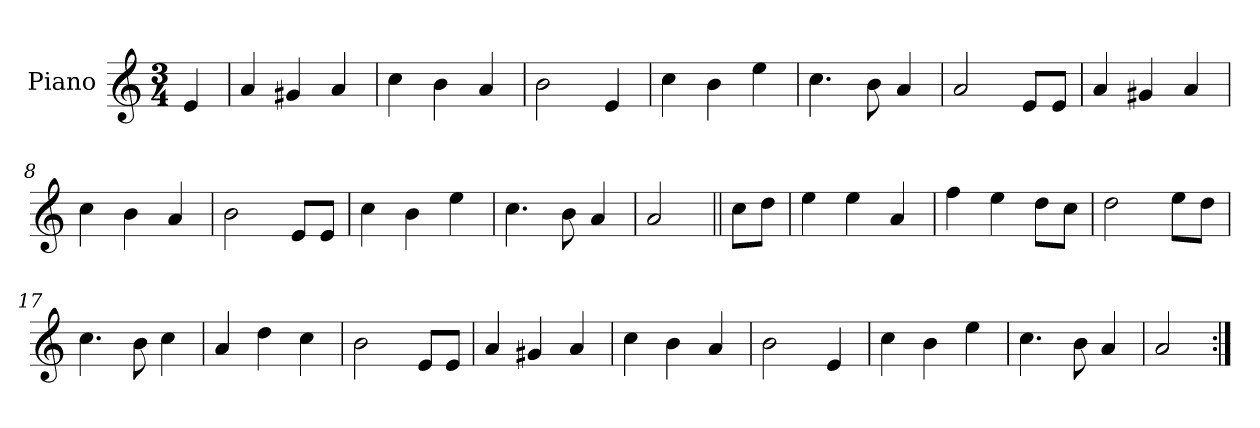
**kern
*part1
*staff1
*I"Piano
*I'Pno.
*clefG2
*k[]
*M3/4
=
4e/
=1
4a/
4g#X/
4a/
=2
4cc\
4b\
4a/
=3
2b\
4e/
=4
4cc\
4b\
4ee\
=5
4.cc\
8b\
4a/
=6
2a/
8e/L
8e/J
=7
4a/
4g#X/
4a/
=8
4cc\
4b\
4a/
=9
2b\
8e/L
8e/J
=10
4cc\
4b\
4ee\
!!LO:LB:g=z
=11
4.cc\
8b\
4a/
=12
2a/
=13||
8cc\L
8dd\J
=14
4ee\
4ee\
4a/
=15
4ff\
4ee\
8dd\L
8cc\J
=16
2dd\
8ee\L
8dd\J
=17
4.cc\
8b\
4cc\
=18
4a/
4dd\
4cc\
=19
2b\
8e/L
8e/J
=20
4a/
4g#X/
4a/
=21
4cc\
4b\
4a/
!!LO:LB:g=z
=22
2b\
4e/
=23
4cc\
4b\
4ee\
=24
4.cc\
8b\
4a/
=25
2a/
=:|!
*-
